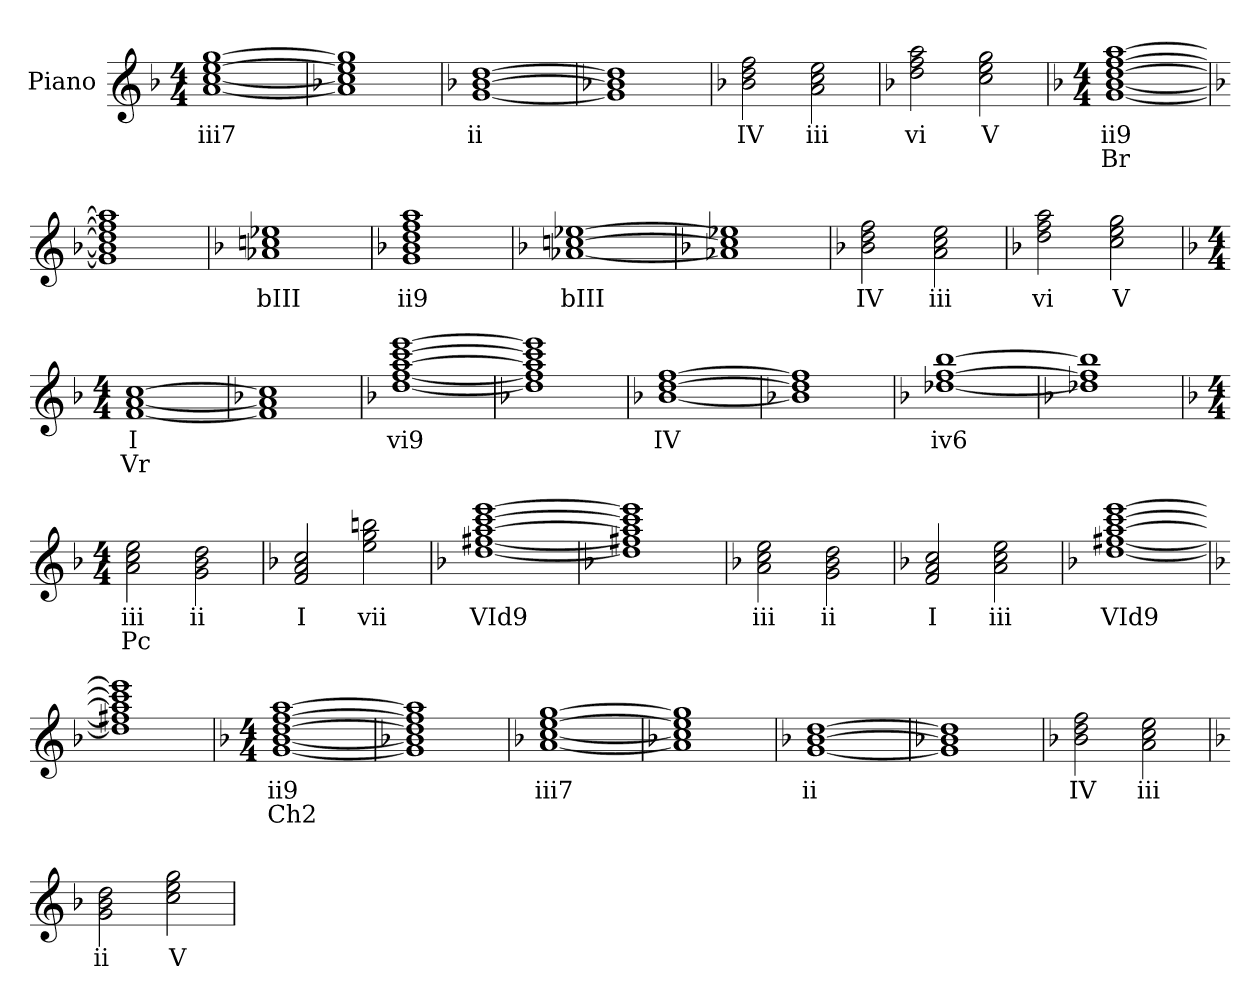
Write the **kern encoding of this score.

**kern	**text	**text
*part1	*part1	*part1
*staff1	*staff1	*staff1
*I"Piano	*	*
*I'Pno	*	*
*k[b-]	*	*
*F:	*	*
*M4/4	*	*
=	=	=
[1a [1cc [1ee [1gg	iii7	.
=	=	=
*k[b-]	*	*
*F:	*	*
1a] 1cc] 1ee] 1gg]	.	.
=	=	=
*k[b-]	*	*
*F:	*	*
[1g [1b- [1dd	ii	.
=	=	=
*k[b-]	*	*
*F:	*	*
1g] 1b-] 1dd]	.	.
=	=	=
*k[b-]	*	*
*F:	*	*
2b- 2dd 2ff	IV	.
2a 2cc 2ee	iii	.
=	=	=
*k[b-]	*	*
*F:	*	*
2dd 2ff 2aa	vi	.
2cc 2ee 2gg	V	.
=	=	=
*k[b-]	*	*
*F:	*	*
*M4/4	*	*
[1g [1b- [1dd [1ff [1aa	ii9	Br
=	=	=
*k[b-]	*	*
*F:	*	*
1g] 1b-] 1dd] 1ff] 1aa]	.	.
=	=	=
*k[b-]	*	*
*F:	*	*
1a-X 1ccn 1ee-X	bIII	.
=	=	=
*k[b-]	*	*
*F:	*	*
1g 1b- 1dd 1ff 1aa	ii9	.
=	=	=
*k[b-]	*	*
*F:	*	*
[1a-X [1ccn [1ee-X	bIII	.
=	=	=
*k[b-]	*	*
*F:	*	*
1a-X] 1ccn] 1ee-X]	.	.
=	=	=
*k[b-]	*	*
*F:	*	*
2b- 2dd 2ff	IV	.
2a 2cc 2ee	iii	.
=	=	=
*k[b-]	*	*
*F:	*	*
2dd 2ff 2aa	vi	.
2cc 2ee 2gg	V	.
=	=	=
*k[b-]	*	*
*F:	*	*
*M4/4	*	*
[1f [1a [1cc	I	Vr
=	=	=
*k[b-]	*	*
*F:	*	*
1f] 1a] 1cc]	.	.
=	=	=
*k[b-]	*	*
*F:	*	*
[1dd [1ff [1aa [1ccc [1eee	vi9	.
=	=	=
*k[b-]	*	*
*F:	*	*
1dd] 1ff] 1aa] 1ccc] 1eee]	.	.
=	=	=
*k[b-]	*	*
*F:	*	*
[1b- [1dd [1ff	IV	.
=	=	=
*k[b-]	*	*
*F:	*	*
1b-] 1dd] 1ff]	.	.
=	=	=
*k[b-]	*	*
*F:	*	*
[1dd-X [1ff [1bb-	iv6	.
=	=	=
*k[b-]	*	*
*F:	*	*
1dd-X] 1ff] 1bb-]	.	.
=	=	=
*k[b-]	*	*
*F:	*	*
*M4/4	*	*
2a 2cc 2ee	iii	Pc
2g 2b- 2dd	ii	.
=	=	=
*k[b-]	*	*
*F:	*	*
2f 2a 2cc	I	.
2ee 2gg 2bbn	vii	.
=	=	=
*k[b-]	*	*
*F:	*	*
[1dd [1ff#X [1aa [1ccc [1eee	VId9	.
=	=	=
*k[b-]	*	*
*F:	*	*
1dd] 1ff#X] 1aa] 1ccc] 1eee]	.	.
=	=	=
*k[b-]	*	*
*F:	*	*
2a 2cc 2ee	iii	.
2g 2b- 2dd	ii	.
=	=	=
*k[b-]	*	*
*F:	*	*
2f 2a 2cc	I	.
2a 2cc 2ee	iii	.
=	=	=
*k[b-]	*	*
*F:	*	*
[1dd [1ff#X [1aa [1ccc [1eee	VId9	.
=	=	=
*k[b-]	*	*
*F:	*	*
1dd] 1ff#X] 1aa] 1ccc] 1eee]	.	.
=	=	=
*k[b-]	*	*
*F:	*	*
*M4/4	*	*
[1g [1b- [1dd [1ff [1aa	ii9	Ch2
=	=	=
*k[b-]	*	*
*F:	*	*
1g] 1b-] 1dd] 1ff] 1aa]	.	.
=	=	=
*k[b-]	*	*
*F:	*	*
[1a [1cc [1ee [1gg	iii7	.
=	=	=
*k[b-]	*	*
*F:	*	*
1a] 1cc] 1ee] 1gg]	.	.
=	=	=
*k[b-]	*	*
*F:	*	*
[1g [1b- [1dd	ii	.
=	=	=
*k[b-]	*	*
*F:	*	*
1g] 1b-] 1dd]	.	.
=	=	=
*k[b-]	*	*
*F:	*	*
2b- 2dd 2ff	IV	.
2a 2cc 2ee	iii	.
=	=	=
*k[b-]	*	*
*F:	*	*
2g 2b- 2dd	ii	.
2cc 2ee 2gg	V	.
=	=	=
*-	*-	*-
